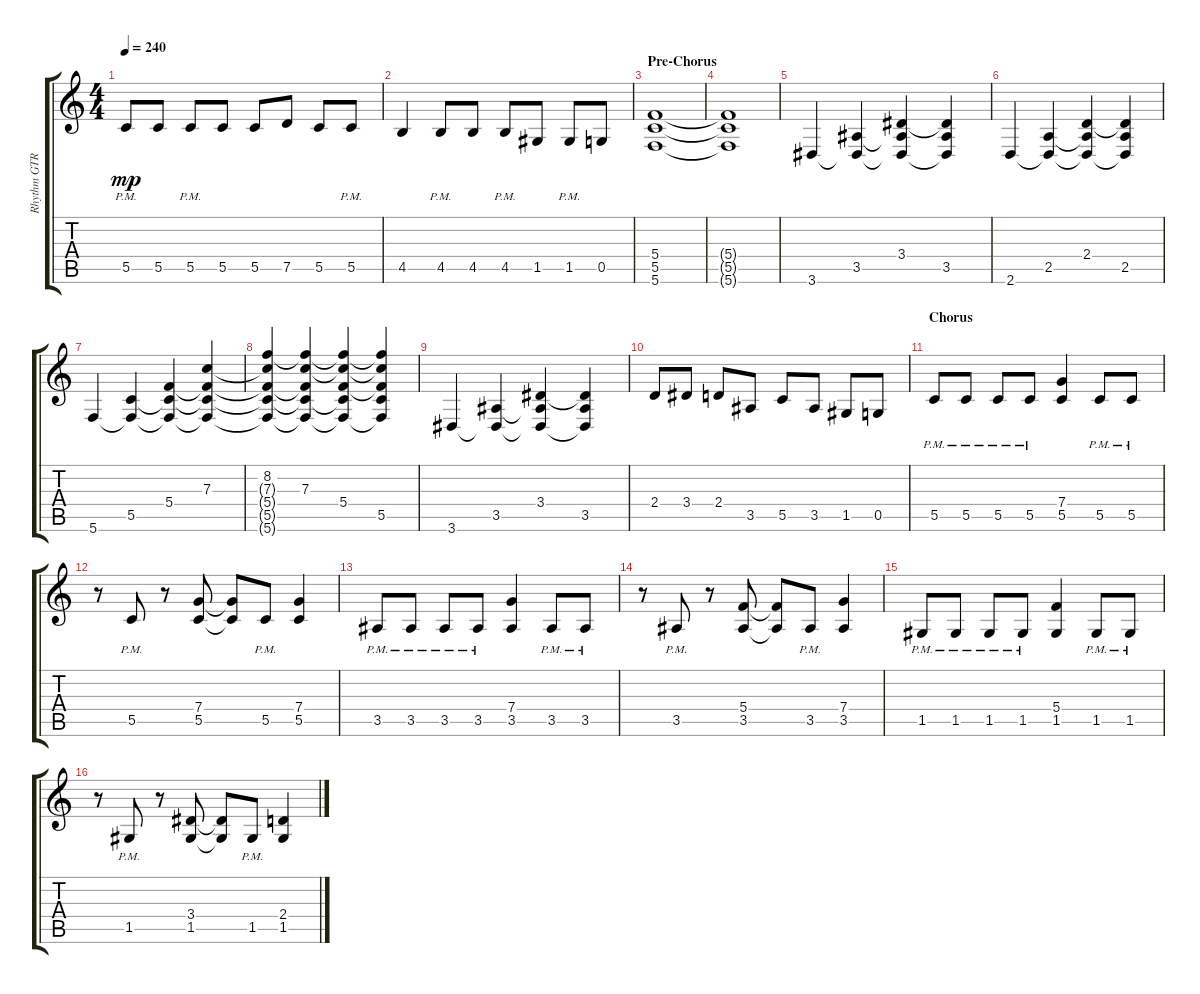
\track ("Rhythm GTR 2" "Rhythm GTR") {instrument distortionguitar}
\staff {score tabs}
\tuning (D4 A3 F3 C3 G2 C2) {hide}
\ts (4 4)
\tempo 240
\clef g2
\ks aminor
5.5{pm}.8{dy mp} 5.5.8 5.5{pm}.8 5.5.8 5.5.8 7.5.8 5.5.8 5.5{pm}.8 |
4.5.4 4.5{pm}.8 4.5.8 4.5{pm}.8 1.5.8 1.5{pm}.8 0.5.8 |
\section ("" "Pre-Chorus")
(5.4 5.5 5.6).1 |
(5.4{t} 5.5{t} 5.6{t}).1 |
3.6.4 (3.5 3.6{t}).4 (3.4 3.5{t} 3.6{t}).4 (3.4{t} 3.5 3.6{t}).4 |
2.6.4 (2.5 2.6{t}).4 (2.4 2.5{t} 2.6{t}).4 (2.4{t} 2.5 2.6{t}).4 |
5.6.4 (5.5 5.6{t}).4 (5.4 5.5{t} 5.6{t}).4 (7.3 5.4{t} 5.5{t} 5.6{t}).4 |
(8.2 7.3{t} 5.4{t} 5.5{t} 5.6{t}).4 (8.2{t} 7.3 5.4{t} 5.5{t} 5.6{t}).4 (8.2{t} 7.3{t} 5.4 5.5{t} 5.6{t}).4 (8.2{t} 7.3{t} 5.4{t} 5.5 5.6{t}).4 |
3.6.4 (3.5 3.6{t}).4 (3.4 3.5{t} 3.6{t}).4 (3.4{t} 3.5 3.6{t}).4 |
2.4.8 3.4.8 2.4.8 3.5.8 5.5.8 3.5.8 1.5.8 0.5.8 |
\section ("" "Chorus")
5.5{pm}.8 5.5{pm}.8 5.5{pm}.8 5.5{pm}.8 (7.4 5.5).4 5.5{pm}.8 5.5{pm}.8 |
r.8 5.5{pm}.8 r.8 (7.4 5.5).8 (7.4{t} 5.5{t}).8 5.5{pm}.8 (7.4 5.5).4 |
3.5{pm}.8 3.5{pm}.8 3.5{pm}.8 3.5{pm}.8 (7.4 3.5).4 3.5{pm}.8 3.5{pm}.8 |
r.8 3.5{pm}.8 r.8 (5.4 3.5).8 (5.4{t} 3.5{t}).8 3.5{pm}.8 (7.4 3.5).4 |
1.5{pm}.8 1.5{pm}.8 1.5{pm}.8 1.5{pm}.8 (5.4 1.5).4 1.5{pm}.8 1.5{pm}.8 |
r.8 1.5{pm}.8 r.8 (3.4 1.5).8 (3.4{t} 1.5{t}).8 1.5{pm}.8 (2.4 1.5).4
